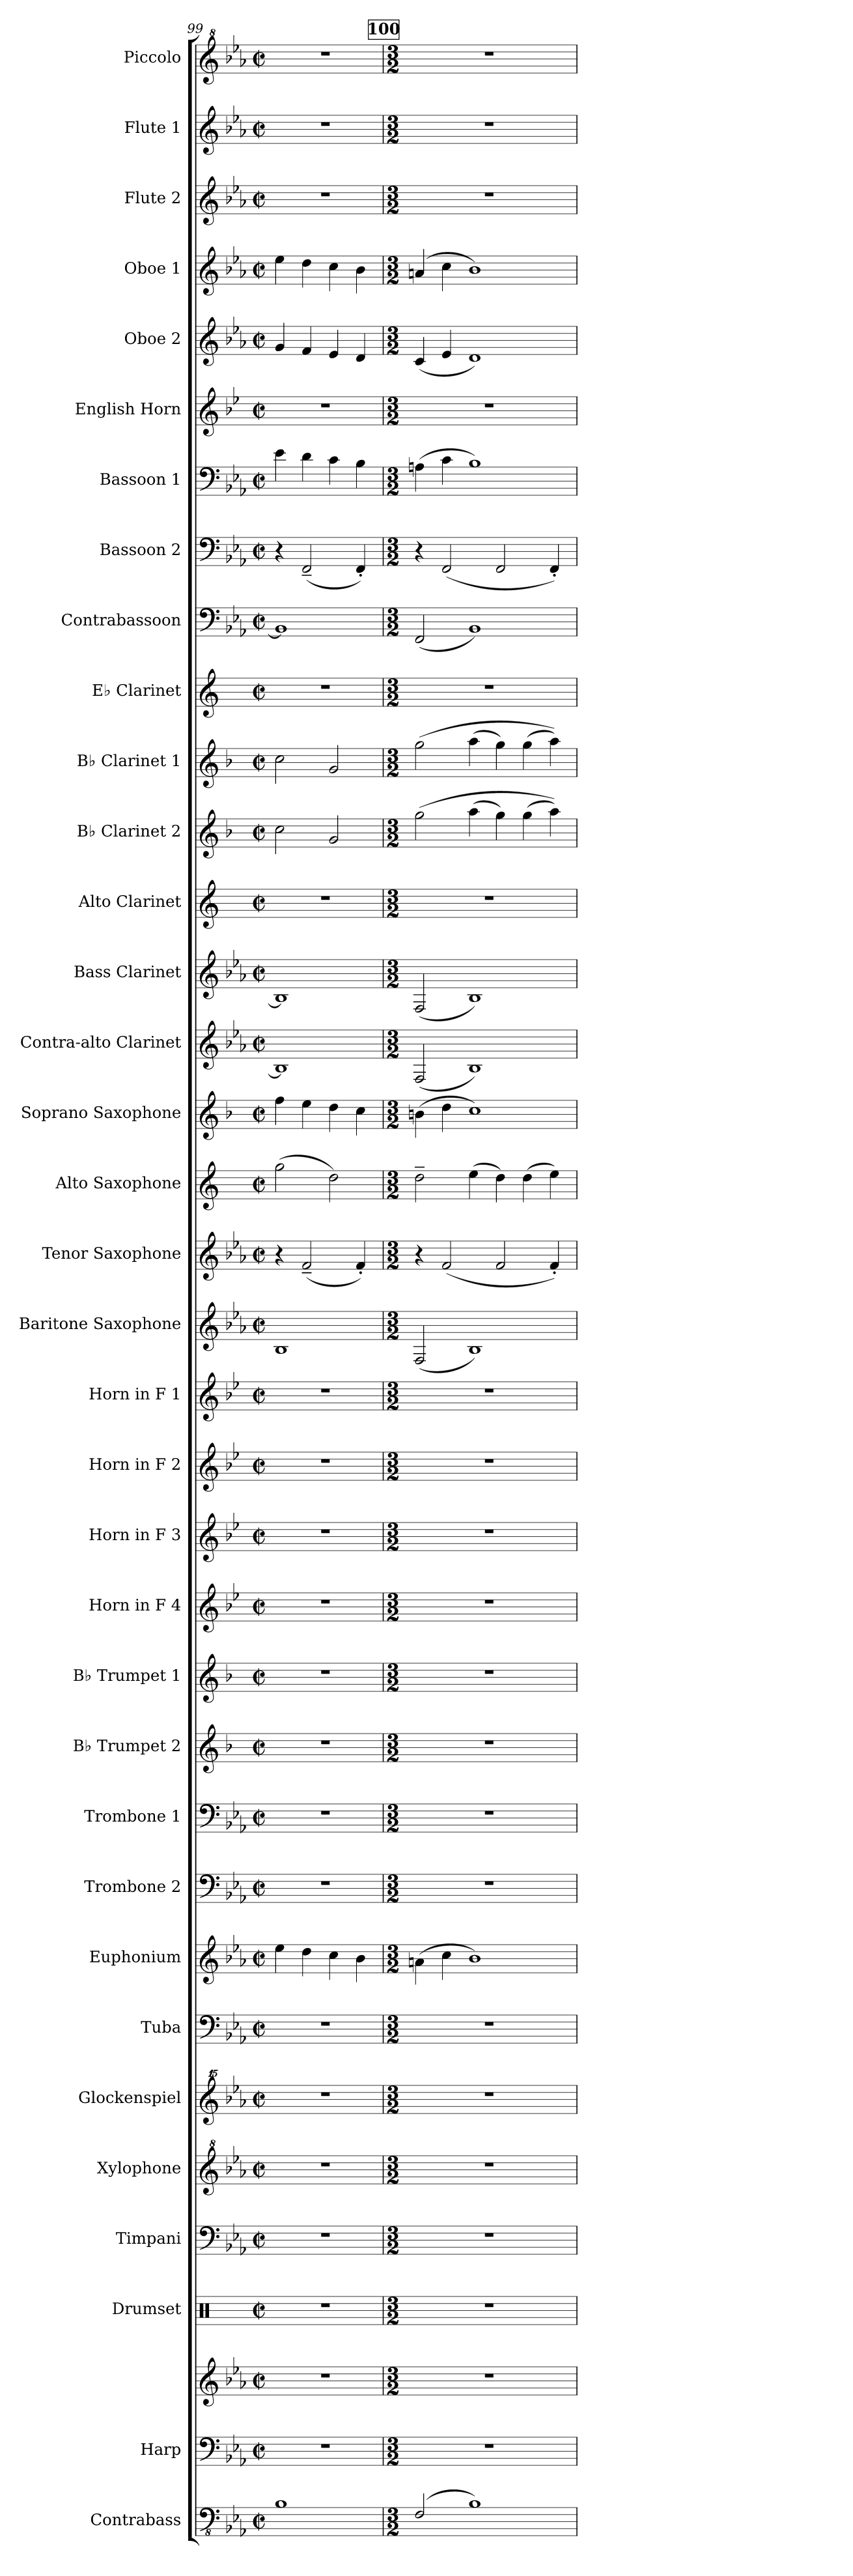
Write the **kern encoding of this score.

**kern	**kern	**kern	**kern	**kern	**kern	**kern	**kern	**kern	**kern	**kern	**kern	**kern	**kern	**kern	**kern	**kern	**kern	**kern	**kern	**kern	**kern	**kern	**kern	**kern	**kern	**kern	**kern	**kern	**kern	**kern	**kern	**kern	**kern	**kern	**kern
*part35	*part34	*part34	*part33	*part32	*part31	*part30	*part29	*part28	*part27	*part26	*part25	*part24	*part23	*part22	*part21	*part20	*part19	*part18	*part17	*part16	*part15	*part14	*part13	*part12	*part11	*part10	*part9	*part8	*part7	*part6	*part5	*part4	*part3	*part2	*part1
*staff36	*staff35	*staff34	*staff33	*staff32	*staff31	*staff30	*staff29	*staff28	*staff27	*staff26	*staff25	*staff24	*staff23	*staff22	*staff21	*staff20	*staff19	*staff18	*staff17	*staff16	*staff15	*staff14	*staff13	*staff12	*staff11	*staff10	*staff9	*staff8	*staff7	*staff6	*staff5	*staff4	*staff3	*staff2	*staff1
*I"Contrabass	*I"Harp	*	*I"Drumset	*I"Timpani	*I"Xylophone	*I"Glockenspiel	*I"Tuba	*I"Euphonium	*I"Trombone 2	*I"Trombone 1	*I"B♭ Trumpet 2	*I"B♭ Trumpet 1	*I"Horn in F 4	*I"Horn in F 3	*I"Horn in F 2	*I"Horn in F 1	*I"Baritone Saxophone	*I"Tenor Saxophone	*I"Alto Saxophone	*I"Soprano Saxophone	*I"Contra-alto Clarinet	*I"Bass Clarinet	*I"Alto Clarinet	*I"B♭ Clarinet 2	*I"B♭ Clarinet 1	*I"E♭ Clarinet	*I"Contrabassoon	*I"Bassoon 2	*I"Bassoon 1	*I"English Horn	*I"Oboe 2	*I"Oboe 1	*I"Flute 2	*I"Flute 1	*I"Piccolo
*I'Cb.	*I'Hrp.	*	*I'Drs.	*I'Timp.	*I'Xyl.	*I'Glk.	*I'Tba.	*I'Euph.	*I'Tbn. 2	*I'Tbn. 1	*I'B♭ Tpt. 2	*I'B♭ Tpt. 1	*I'Hn. 4	*I'Hn. 3	*I'Hn. 2	*I'Hn. 1	*I'Bar. Sax.	*I'T. Sax.	*I'A. Sax.	*I'S. Sax.	*I'C-a. Cl.	*I'B. Cl.	*I'A. Cl.	*I'B♭ Cl. 2	*I'B♭ Cl. 1	*I'E♭ Cl.	*I'Cbsn.	*I'Bsn. 2	*I'Bsn. 1	*I'E. Hn.	*I'Ob. 2	*I'Ob. 1	*I'Fl. 2	*I'Fl. 1	*I'Picc.
*clefFv4	*clefF4	*clefG2	*clefX	*clefF4	*clefG^2	*clefG^^2	*clefF4	*clefG2	*clefF4	*clefF4	*clefG2	*clefG2	*clefG2	*clefG2	*clefG2	*clefG2	*clefG2	*clefG2	*clefG2	*clefG2	*clefG2	*clefG2	*clefG2	*clefG2	*clefG2	*clefG2	*clefF4	*clefF4	*clefF4	*clefG2	*clefG2	*clefG2	*clefG2	*clefG2	*clefG^2
*ITrd7c12	*	*	*	*	*	*	*	*ITrd8c14	*	*	*ITrd1c2	*ITrd1c2	*ITrd4c7	*ITrd4c7	*ITrd4c7	*ITrd4c7	*ITrd12c21	*ITrd8c14	*ITrd5c9	*ITrd1c2	*ITrd12c21	*ITrd8c14	*ITrd5c9	*ITrd1c2	*ITrd1c2	*ITrd-2c-3	*ITrd7c12	*	*	*ITrd4c7	*	*	*	*	*ITrd-7c-12
*k[b-e-a-]	*k[b-e-a-]	*k[b-e-a-]	*k[]	*k[b-e-a-]	*k[b-e-a-]	*k[b-e-a-]	*k[b-e-a-]	*k[b-e-a-]	*k[b-e-a-]	*k[b-e-a-]	*k[b-e-a-]	*k[b-e-a-]	*k[b-e-a-]	*k[b-e-a-]	*k[b-e-a-]	*k[b-e-a-]	*k[b-e-a-]	*k[b-e-a-]	*k[b-e-a-]	*k[b-e-a-]	*k[b-e-a-]	*k[b-e-a-]	*k[b-e-a-]	*k[b-e-a-]	*k[b-e-a-]	*k[b-e-a-]	*k[b-e-a-]	*k[b-e-a-]	*k[b-e-a-]	*k[b-e-a-]	*k[b-e-a-]	*k[b-e-a-]	*k[b-e-a-]	*k[b-e-a-]	*k[b-e-a-]
*M4/4	*M4/4	*M4/4	*M4/4	*M4/4	*M4/4	*M4/4	*M4/4	*M4/4	*M4/4	*M4/4	*M4/4	*M4/4	*M4/4	*M4/4	*M4/4	*M4/4	*M4/4	*M4/4	*M4/4	*M4/4	*M4/4	*M4/4	*M4/4	*M4/4	*M4/4	*M4/4	*M4/4	*M4/4	*M4/4	*M4/4	*M4/4	*M4/4	*M4/4	*M4/4	*M4/4
*met(c|)	*met(c|)	*met(c|)	*met(c|)	*met(c|)	*met(c|)	*met(c|)	*met(c|)	*met(c|)	*met(c|)	*met(c|)	*met(c|)	*met(c|)	*met(c|)	*met(c|)	*met(c|)	*met(c|)	*met(c|)	*met(c|)	*met(c|)	*met(c|)	*met(c|)	*met(c|)	*met(c|)	*met(c|)	*met(c|)	*met(c|)	*met(c|)	*met(c|)	*met(c|)	*met(c|)	*met(c|)	*met(c|)	*met(c|)	*met(c|)	*met(c|)
=99	=99	=99	=99	=99	=99	=99	=99	=99	=99	=99	=99	=99	=99	=99	=99	=99	=99	=99	=99	=99	=99	=99	=99	=99	=99	=99	=99	=99	=99	=99	=99	=99	=99	=99	=99
1BBB-	1r	1r	1r	1r	1r	1r	1r	4e-\	1r	1r	1r	1r	1r	1r	1r	1r	1BB-	4r	(2b-\	4ee-\	1BB-]	1BB-]	1r	2b-\	2b-\	1r	1BBB-]	4r	4e-\	1r	4g/	4ee-\	1r	1r	1r
.	.	.	.	.	.	.	.	4d\	.	.	.	.	.	.	.	.	.	(2F~/	.	4dd\	.	.	.	.	.	.	.	(2FF~/	4d\	.	4f/	4dd\	.	.	.
.	.	.	.	.	.	.	.	4c\	.	.	.	.	.	.	.	.	.	.	2f\)	4cc\	.	.	.	2f/	2f/	.	.	.	4c\	.	4e-/	4cc\	.	.	.
.	.	.	.	.	.	.	.	4B-\	.	.	.	.	.	.	.	.	.	4F'/)	.	4b-\	.	.	.	.	.	.	.	4FF'/)	4B-\	.	4d/	4b-\	.	.	.
!!LO:REH:place=s1:a:B:fs=14:t=100
=100	=100	=100	=100	=100	=100	=100	=100	=100	=100	=100	=100	=100	=100	=100	=100	=100	=100	=100	=100	=100	=100	=100	=100	=100	=100	=100	=100	=100	=100	=100	=100	=100	=100	=100	=100
*M3/2	*M3/2	*M3/2	*M3/2	*M3/2	*M3/2	*M3/2	*M3/2	*M3/2	*M3/2	*M3/2	*M3/2	*M3/2	*M3/2	*M3/2	*M3/2	*M3/2	*M3/2	*M3/2	*M3/2	*M3/2	*M3/2	*M3/2	*M3/2	*M3/2	*M3/2	*M3/2	*M3/2	*M3/2	*M3/2	*M3/2	*M3/2	*M3/2	*M3/2	*M3/2	*M3/2
(2FFF/	1.r	1.r	1.r	1.r	1.r	1.r	1.r	(4An\	1.r	1.r	1.r	1.r	1.r	1.r	1.r	1.r	(2FF/	4r	2f~\	(4an\	(2FF/	(2FF/	1.r	(2ff\	(2ff\	1.r	(2FFF/	4r	(4An\	1.r	(4c/	(4an/	1.r	1.r	1.r
.	.	.	.	.	.	.	.	4c\	.	.	.	.	.	.	.	.	.	(2F/	.	4cc\	.	.	.	.	.	.	.	(2FF/	4c\	.	4e-/	4cc\	.	.	.
1BBB-)	.	.	.	.	.	.	.	1B-)	.	.	.	.	.	.	.	.	1BB-)	.	(4g\	1b-)	1BB-)	1BB-)	.	(4gg\	(4gg\	.	1BBB-)	.	1B-)	.	1d)	1b-)	.	.	.
.	.	.	.	.	.	.	.	.	.	.	.	.	.	.	.	.	.	2F/	4f\)	.	.	.	.	4ff\)	4ff\)	.	.	2FF/	.	.	.	.	.	.	.
.	.	.	.	.	.	.	.	.	.	.	.	.	.	.	.	.	.	.	(4f\	.	.	.	.	(4ff\	(4ff\	.	.	.	.	.	.	.	.	.	.
.	.	.	.	.	.	.	.	.	.	.	.	.	.	.	.	.	.	4F'/)	4g\)	.	.	.	.	4gg\))	4gg\))	.	.	4FF'/)	.	.	.	.	.	.	.
=	=	=	=	=	=	=	=	=	=	=	=	=	=	=	=	=	=	=	=	=	=	=	=	=	=	=	=	=	=	=	=	=	=	=	=
*-	*-	*-	*-	*-	*-	*-	*-	*-	*-	*-	*-	*-	*-	*-	*-	*-	*-	*-	*-	*-	*-	*-	*-	*-	*-	*-	*-	*-	*-	*-	*-	*-	*-	*-	*-
